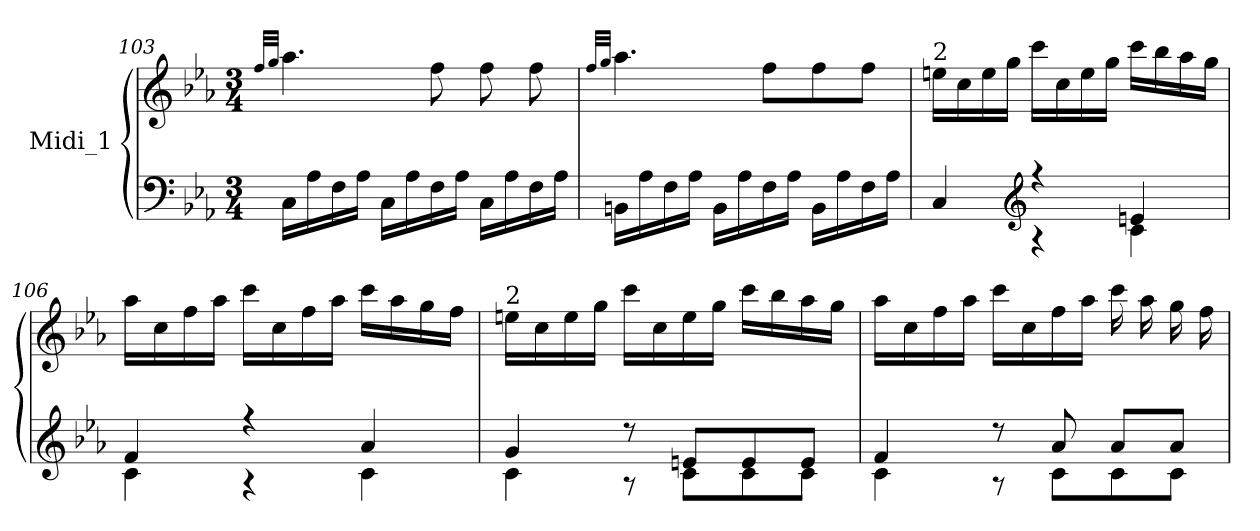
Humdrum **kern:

**kern	**kern
*part1	*part1
*staff2	*staff1
*I"Midi_1	*
!!LO:LB:g=z
*clefF4	*clefG2
*k[b-e-a-]	*k[b-e-a-]
*E-:	*E-:
*M3/4	*M3/4
=103	=103
.	32qff/LLL
.	32qgg/JJJ
*^	*
16C\LL	2ryy	4.aa-\
16A-\	.	.
16F\	.	.
16A-\JJ	.	.
16C\LL	.	.
16A-\	.	.
16F\	.	8ff\
16A-\JJ	.	.
16C\LL	4ryy	8ff\
16A-\	.	.
16F\	.	8ff\
16A-\JJ	.	.
=104	=104	=104
.	.	32qff/LLL
.	.	32qgg/JJJ
16BBn\LL	2ryy	4.aa-\
16A-\	.	.
16F\	.	.
16A-\JJ	.	.
16BB\LL	.	.
16A-\	.	.
16F\	.	8ff\L
16A-\JJ	.	.
16BB\LL	4ryy	8ff\
16A-\	.	.
16F\	.	8ff\J
16A-\JJ	.	.
=105	=105	=105
!	!	!LO:TX:a:t=2
4C/	4ryy	16een\LL
.	.	16cc\
.	.	16ee\
.	.	16gg\JJ
*clefG2	*	*
4r	4r	16ccc\LL
.	.	16cc\
.	.	16ee\
.	.	16gg\JJ
4en/	4c\	16ccc\LL
.	.	16bb-i\
.	.	16aa-i\
.	.	16gg\JJ
!!LO:LB:g=z
=106	=106	=106
4f/	4c\	16aa-\LL
.	.	16cc\
.	.	16ff\
.	.	16aa-\JJ
4r	4r	16ccc\LL
.	.	16cc\
.	.	16ff\
.	.	16aa-\JJ
4a-/	4c\	16ccc\LL
.	.	16aa-\
.	.	16gg\
.	.	16ff\JJ
=107	=107	=107
!	!	!LO:TX:a:t=2
4g/	4c\	16een\LL
.	.	16cc\
.	.	16ee\
.	.	16gg\JJ
8r	8r	16ccc\LL
.	.	16cc\
8en/L	8c\L	16ee\
.	.	16gg\JJ
8e/	8c\	16ccc\LL
.	.	16bb-\
8e/J	8c\J	16aa-\
.	.	16gg\JJ
=108	=108	=108
4f/	4c\	16aa-\LL
.	.	16cc\
.	.	16ff\
.	.	16aa-\JJ
8r	8r	16ccc\LL
.	.	16cc\
8a-/	8c\L	16ff\
.	.	16aa-\JJ
8a-/L	8c\	16ccc\
.	.	16aa-\
8a-/J	8c\J	16gg\
.	.	16ff\
*v	*v	*
=	=
*-	*-
